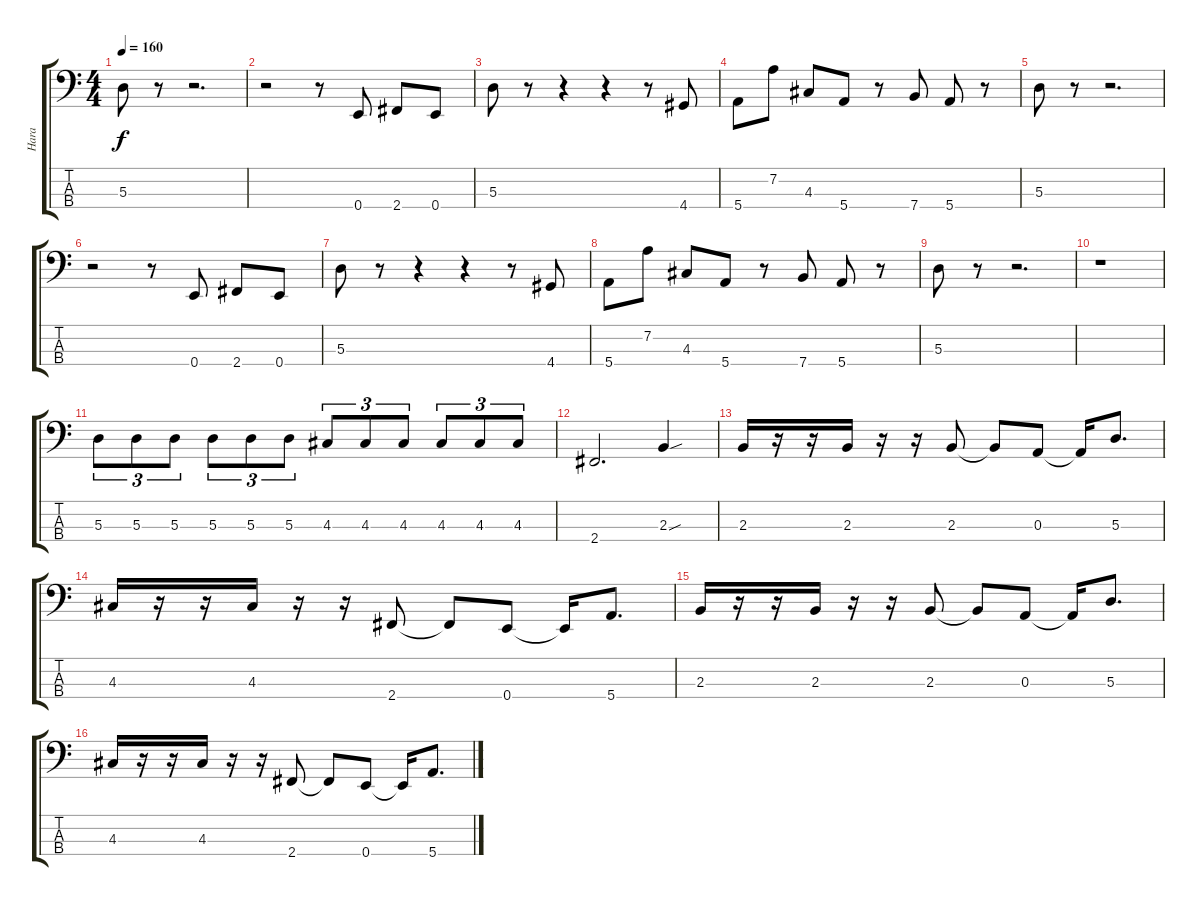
\track ("Hara" "Hara") {instrument electricbasspick}
\staff {score tabs}
\tuning (G2 D2 A1 E1) {hide}
\ts (4 4)
\tempo 160
\clef f4
\ks c
5.3.8{dy f} r.8 r.2{d} |
r.2 r.8 0.4.8 2.4.8 0.4.8 |
5.3.8 r.8 r.4 r.4 r.8 4.4.8 |
5.4.8 7.2.8 4.3.8 5.4.8 r.8 7.4.8 5.4.8 r.8 |
5.3.8 r.8 r.2{d} |
r.2 r.8 0.4.8 2.4.8 0.4.8 |
5.3.8 r.8 r.4 r.4 r.8 4.4.8 |
5.4.8 7.2.8 4.3.8 5.4.8 r.8 7.4.8 5.4.8 r.8 |
5.3.8 r.8 r.2{d} |
r.1 |
5.3.8{tu (3 2)} 5.3.8{tu (3 2)} 5.3.8{tu (3 2)} 5.3.8{tu (3 2)} 5.3.8{tu (3 2)} 5.3.8{tu (3 2)} 4.3.8{tu (3 2)} 4.3.8{tu (3 2)} 4.3.8{tu (3 2)} 4.3.8{tu (3 2)} 4.3.8{tu (3 2)} 4.3.8{tu (3 2)} |
2.4.2{d} 2.3{sou}.4 |
2.3.16 r.16 r.16 2.3.16 r.16 r.16 2.3.8 2.3{t}.8 0.3.8 0.3{t}.16 5.3.8{d} |
4.3.16 r.16 r.16 4.3.16 r.16 r.16 2.4.8 2.4{t}.8 0.4.8 0.4{t}.16 5.4.8{d} |
2.3.16 r.16 r.16 2.3.16 r.16 r.16 2.3.8 2.3{t}.8 0.3.8 0.3{t}.16 5.3.8{d} |
4.3.16 r.16 r.16 4.3.16 r.16 r.16 2.4.8 2.4{t}.8 0.4.8 0.4{t}.16 5.4.8{d}
